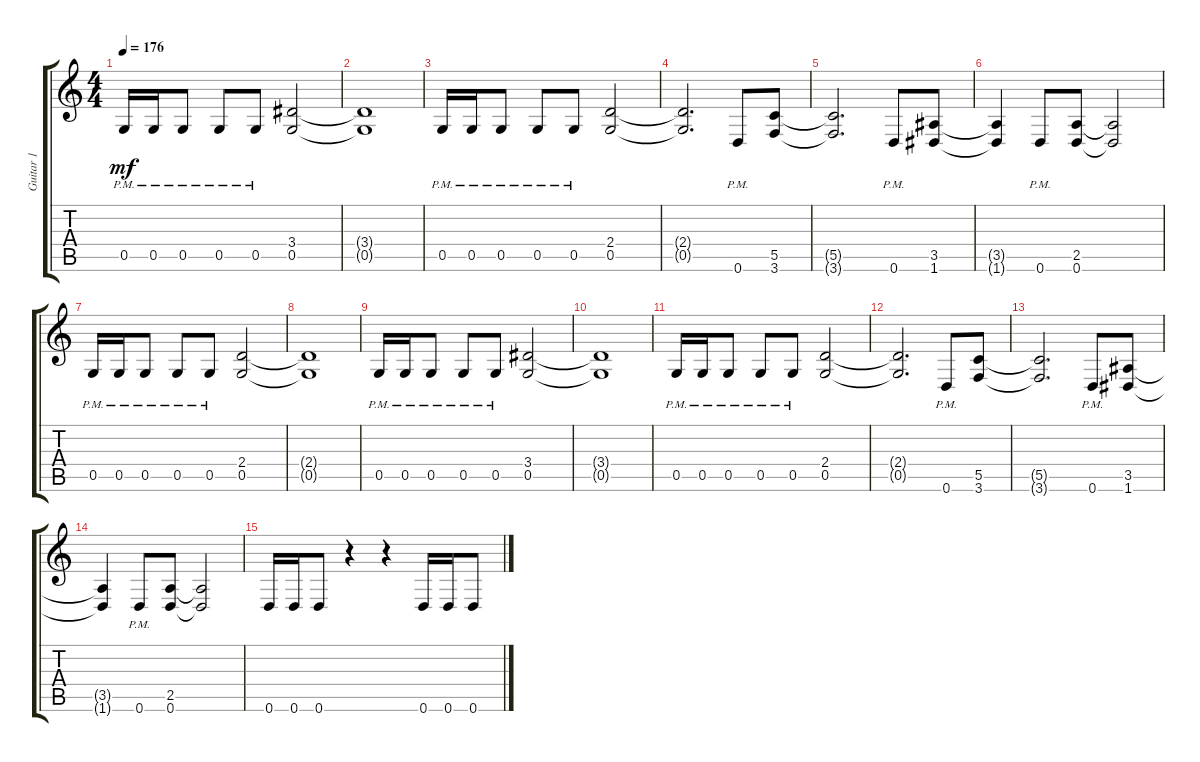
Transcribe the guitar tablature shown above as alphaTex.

\track ("Guitar 1" "Guitar 1") {instrument distortionguitar}
\staff {score tabs}
\tuning (D4 A3 F3 C3 G2 D2) {hide}
\ts (4 4)
\tempo 176
\clef g2
\ks c
0.5{pm}.16{dy mf} 0.5{pm}.16 0.5{pm}.8 0.5{pm}.8 0.5{pm}.8 (3.4 0.5).2 |
(3.4{t} 0.5{t}).1 |
0.5{pm}.16 0.5{pm}.16 0.5{pm}.8 0.5{pm}.8 0.5{pm}.8 (2.4 0.5).2 |
(2.4{t} 0.5{t}).2{d} 0.6{pm}.8 (5.5 3.6).8 |
(5.5{t} 3.6{t}).2{d} 0.6{pm}.8 (3.5 1.6).8 |
(3.5{t} 1.6{t}).4 0.6{pm}.8 (2.5 0.6).8 (2.5{t} 0.6{t}).2 |
0.5{pm}.16 0.5{pm}.16 0.5{pm}.8 0.5{pm}.8 0.5{pm}.8 (2.4 0.5).2 |
(2.4{t} 0.5{t}).1 |
0.5{pm}.16 0.5{pm}.16 0.5{pm}.8 0.5{pm}.8 0.5{pm}.8 (3.4 0.5).2 |
(3.4{t} 0.5{t}).1 |
0.5{pm}.16 0.5{pm}.16 0.5{pm}.8 0.5{pm}.8 0.5{pm}.8 (2.4 0.5).2 |
(2.4{t} 0.5{t}).2{d} 0.6{pm}.8 (5.5 3.6).8 |
(5.5{t} 3.6{t}).2{d} 0.6{pm}.8 (3.5 1.6).8 |
(3.5{t} 1.6{t}).4 0.6{pm}.8 (2.5 0.6).8 (2.5{t} 0.6{t}).2 |
0.6.16 0.6.16 0.6.8 r.4 r.4 0.6.16 0.6.16 0.6.8
